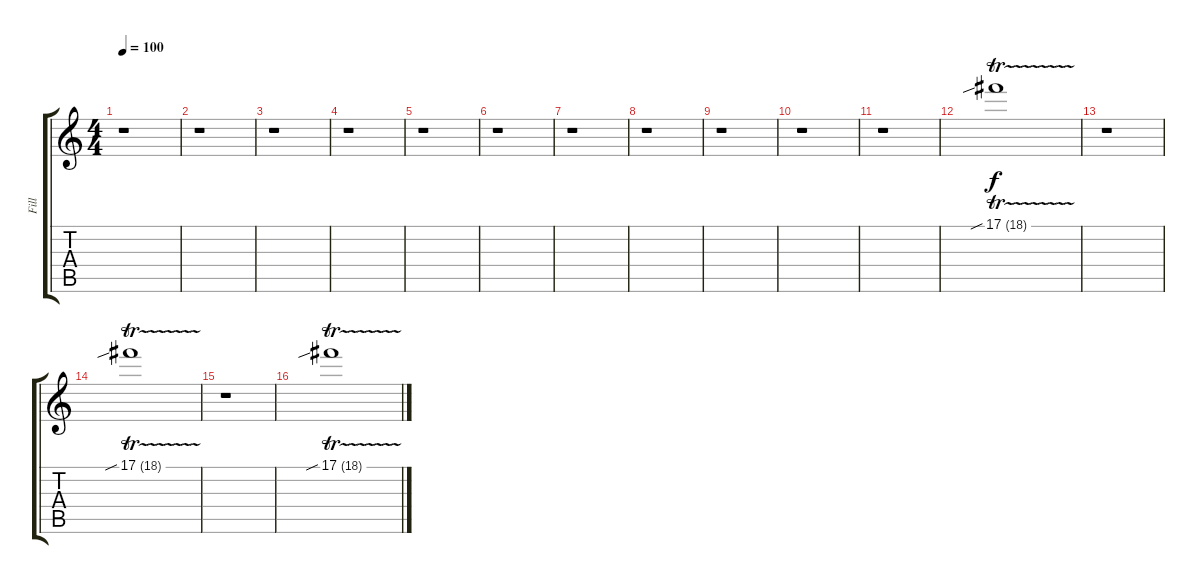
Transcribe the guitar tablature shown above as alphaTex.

\track ("Fill" "Fill") {instrument distortionguitar}
\staff {score tabs}
\tuning (Db4 Ab3 E3 B2 Gb2 B1) {hide}
\ts (4 4)
\tempo 100
\clef g2
\ks c
r.1{dy f} |
r.1 |
r.1 |
r.1 |
r.1 |
r.1 |
r.1 |
r.1 |
r.1 |
r.1 |
r.1 |
17.1{tr (18 32) sib}.1{instrument distortionguitar} |
r.1 |
17.1{tr (18 32) sib}.1 |
r.1 |
17.1{tr (18 32) sib}.1
